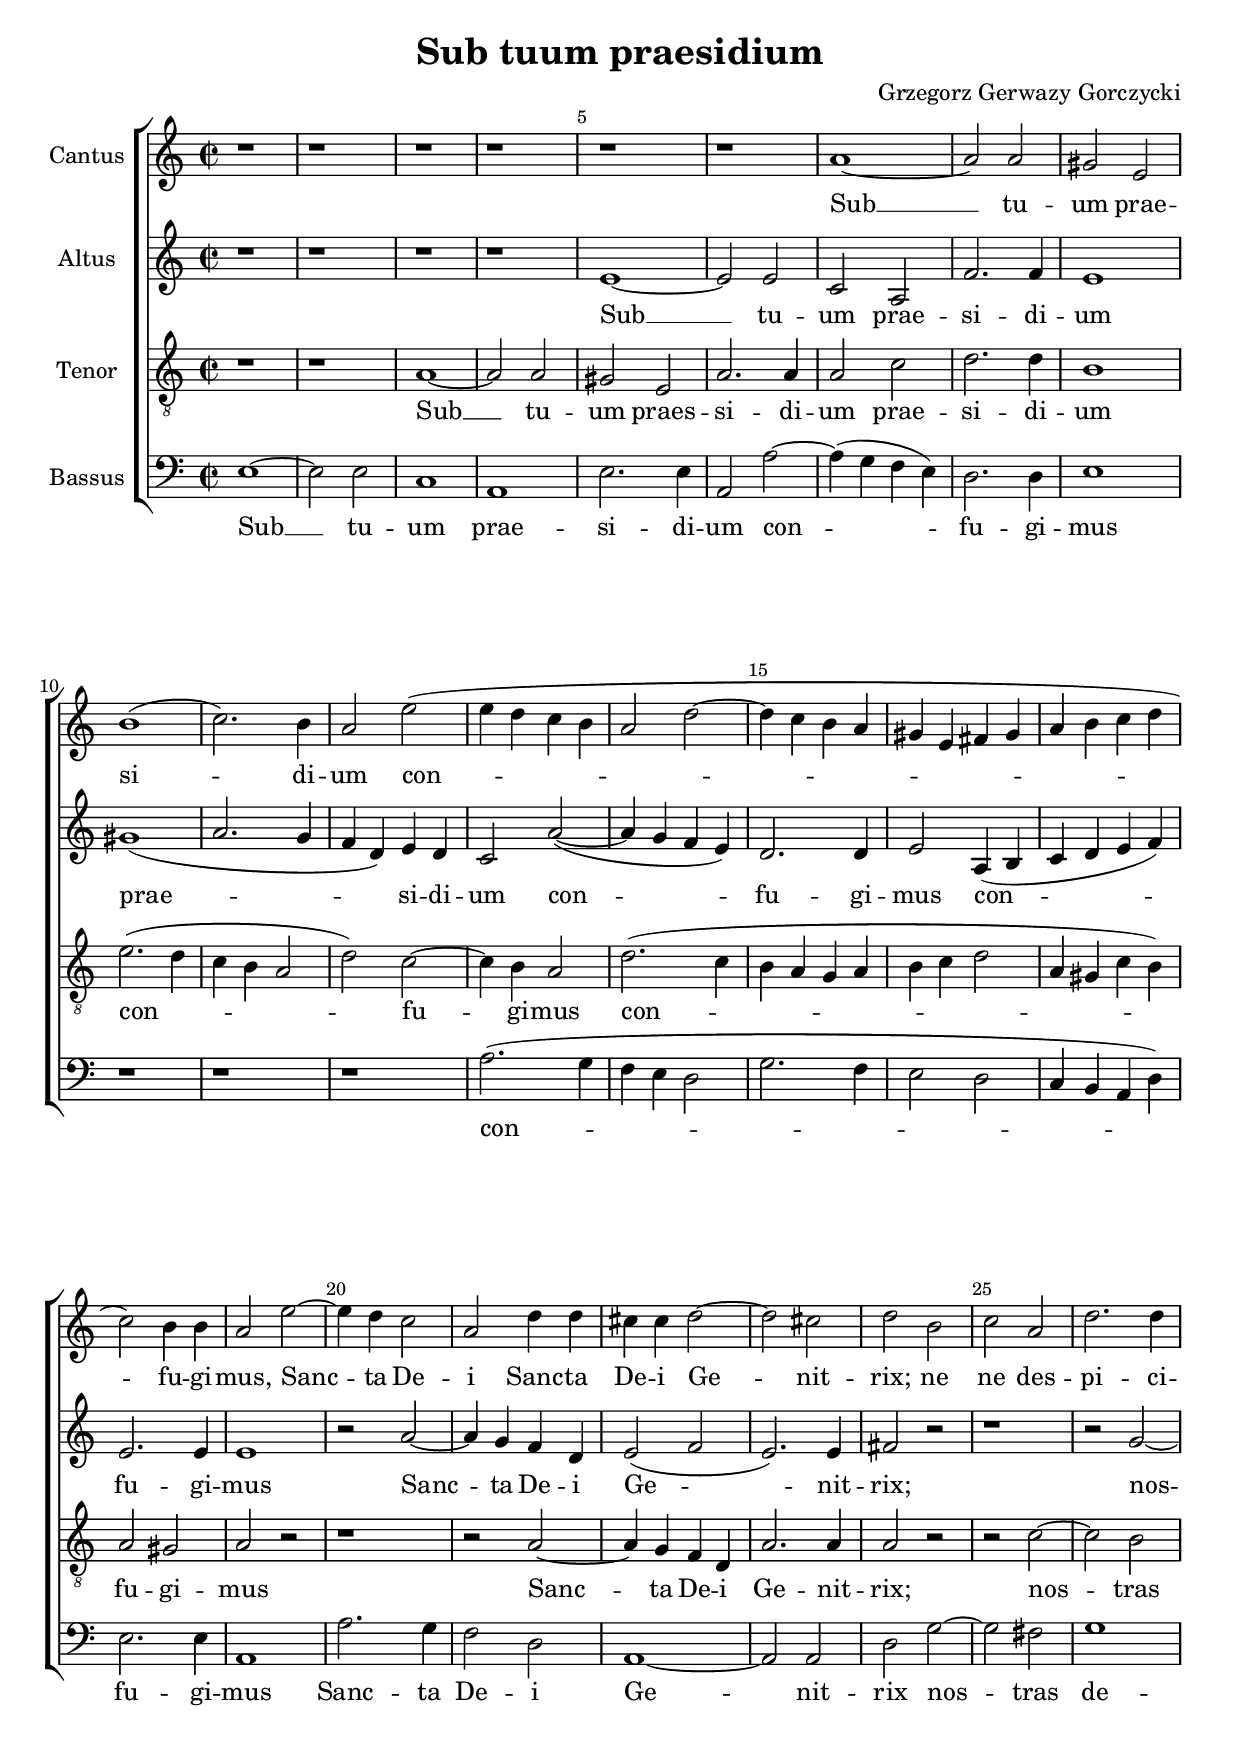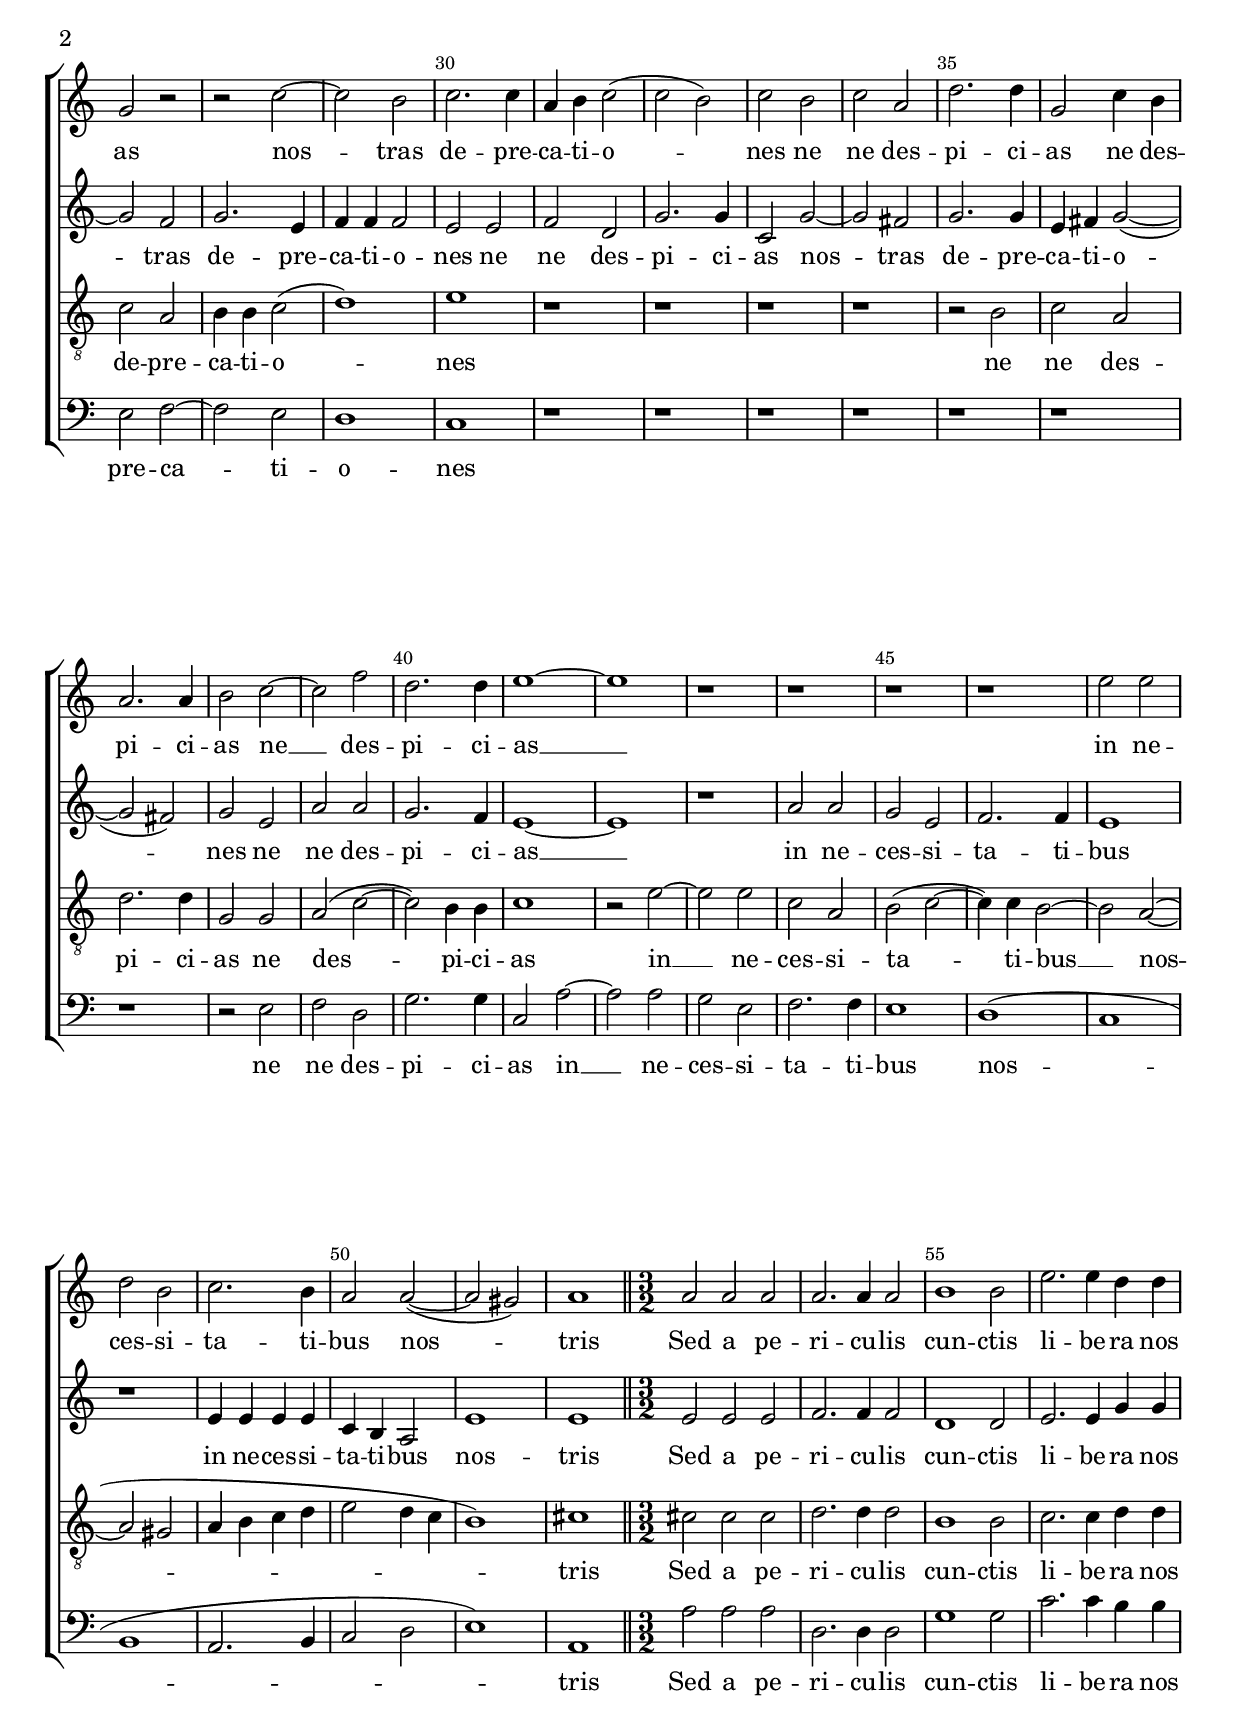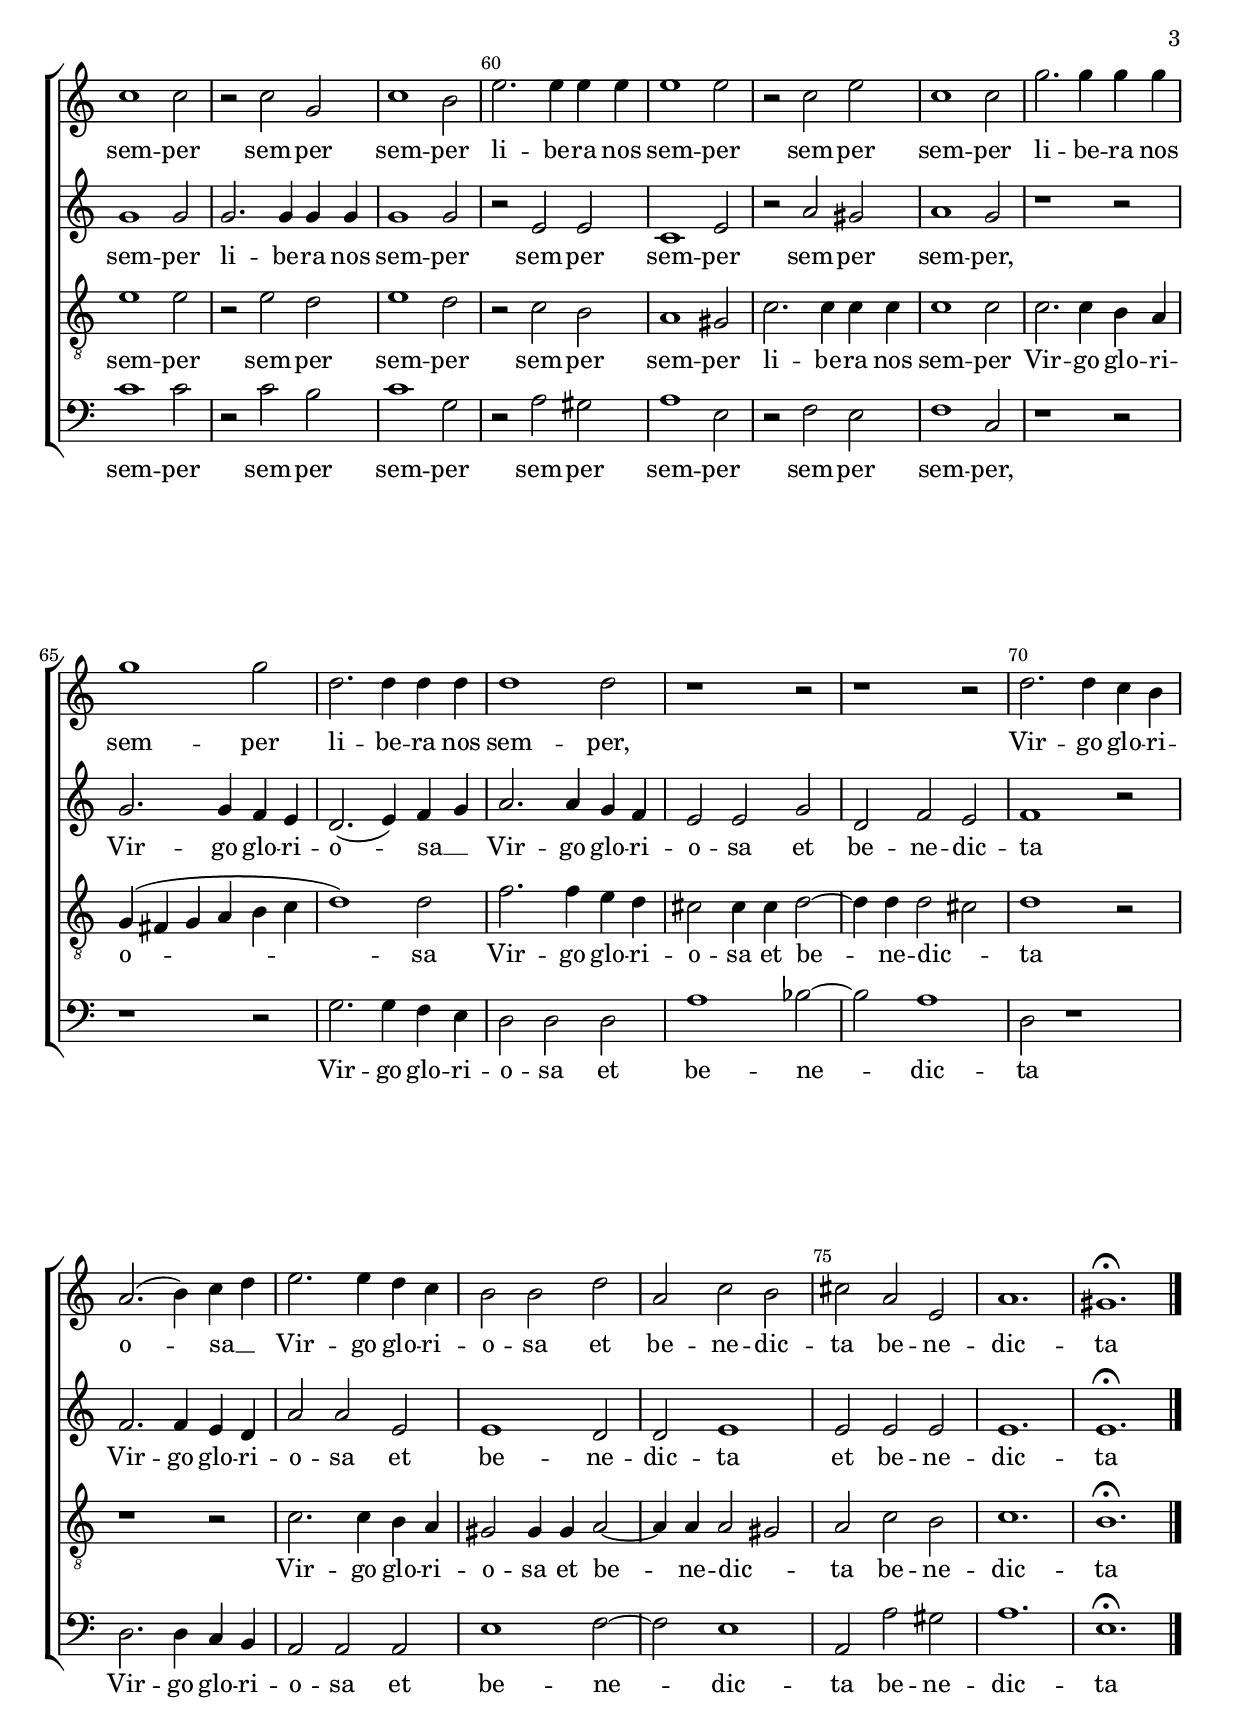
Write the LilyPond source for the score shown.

\version "2.18.2"
\header {
	title = "Sub tuum praesidium"
	composer = "Grzegorz Gerwazy Gorczycki"
}
global = {
  \key c \major
  \time 2/2
  %\dynamicUp
  \override Score.BarNumber.break-visibility = #end-of-line-invisible
  \set Score.currentBarNumber = #1
  \set Score.barNumberVisibility = #(every-nth-bar-number-visible 5)
}
sopranonotes = \relative c'' {
	r1 | r1 | r1 | r1 | r1 |
    r1 | a1 ~ | a2 a2 | gis2 e2 | b'1( |
    c2.) b4 | a2 e'2( | e4 d4 c4 b4 | a2 d2 ~ | d4 c4 b4 a4 |  
    gis4 e4 fis4 gis4 | a4 b c4 d4 | c2) b4 b4 | a2 e'2 ~ | e4 d4 c2 |
    a2 d4 d4 | cis4 cis4 d2 ~ | d2 cis2 | d2 b2 | c2 a2 |
    d2. d4 | g,2 r2 | r2 c2 ~ | c2 b2 | c2. c4 |
    a4 b4 c2(  | c2 b2) | c2 b2 | c2 a2 | d2. d4 |
    g,2 c4 b4 | a2. a4 | b2 c2 ~ | c2 f2 | d2. d4 |
    e1 ~ | e1 | r1 | r1 | r1 |
    r1 | e2 e2 | d2 b2 | c2. b4 | a2 a2( ~ |
    a2 gis2) | a1 \bar "||"
    \time 3/2
    a2 a2 a2 | a2. a4 a2 | b1 b2 |
    e2. e4 d4 d4 | c1 c2 | r2 c2 g2 | c1 b2 | e2. e4 e4 e4 | 
    e1 e2 | r2 c2 e2 | c1 c2 | g'2. g4 g4 g4 | g1 g2 | 
    d2. d4 d4 d4 | d1 d2 | r1 r2 | r1 r2 | d2. d4 c4 b4 |
    a2.( b4) c4 ~ d4 | e2. e4 d4 c4 | b2 b2 d2 | a2 c2 b2 | cis2 a2 e2 |
    a1. | gis1.\fermata \bar "|."
}
sopranowords = \lyricmode {
	Sub __ tu -- um prae -- si -- di -- um con -- % bar 12
    fu -- gi -- mus, Sanc -- ta De -- i Sanc -- ta De -- i % bar 22
    Ge -- nit -- rix; ne ne des -- pi -- ci -- as nos -- tras %bar 29
    de -- pre -- ca -- ti -- o -- nes ne ne des -- pi -- ci -- as %bar 36
    ne des -- pi -- ci -- as ne __ des -- pi -- ci -- as __ %bar 42 
    in ne -- ces -- si -- ta -- ti -- bus nos -- tris % Taktwechsel
    Sed a pe -- ri -- cu -- lis cun -- ctis li -- be -- ra nos sem -- per % b57
    sem -- per sem -- per li -- be -- ra nos sem -- per sem -- per %bar 62
    sem -- per li -- be -- ra nos sem -- per li -- be -- ra nos %bar 67
    sem -- per, Vir -- go glo -- ri -- o -- sa __ Vir -- go glo -- ri -- %b72
    o -- sa et be -- ne -- dic -- ta be -- ne -- dic -- ta

}
altonotes = \relative c' {
	r1 | r1 | r1 | r1 | e1 ~ |
	e2 e2 | c2 a2 | f'2. f4 | e1 | gis1( |
    a2. g4 | f4 d4) e4 d4 | c2 a'2( ~ | a4 g4 f4 e4) | d2. d4 |
    e2 a,4( b4 | c4 d4 e4 f4) | e2. e4 | e1 | r2 a2 ~ |
    a4 g4 f4 d4 | e2( f2 | e2.) e4 | fis2 r2 | r1 |
    r2 g2 ~ | g2 f2 | g2. e4 | f4 f4 f2 | e2 e2 | 
    f2 d2 | g2. g4 | c,2 g'2 ~ | g2 fis2 | g2. g4 |
    e4 fis4 g2( ~| g2 fis2) | g2 e2 | a2 a2 | g2. f4 | 
    e1 ~ | e1 | r1 | a2 a2 | g2 e2 |
    f2. f4 | e1 | r1 | e4 e4 e4 e4 | c4 b4 a2 |
    e'1 | e1 |
    \time 3/2
    e2 e2 e2 | f2. f4 f2 | d1 d2 |
    e2. e4 g4 g4 | g1 g2 | g2. g4 g4 g4 | g1 g2 | r2 e2 e2 |
    c1 e2 | r2 a2 gis2 | a1 g2 | r1 r2 | g2. g4 f4 e4 |
    d2.( e4) f4 ~ g4 | a2. a4 g4 f4 | e2 e2 g2 | d2 f2 e2 | f1 r2 |
    f2. f4 e4 d4 | a'2 a2 e2 | e1 d2 | d2 e1 | e2 e2 e2 |
    e1. | e1.\fermata |
}
altowords = \lyricmode {
	Sub __ tu -- um prae -- si -- di -- um prae -- % bar 7 
    si -- di -- um con -- fu -- gi -- % bar 15
    mus con -- fu -- gi -- mus Sanc -- ta De -- i Ge -- nit -- rix; %bar 24 
    nos -- tras de -- pre -- ca -- ti -- o -- nes ne %bar30
    ne des -- pi -- ci -- as nos -- tras de -- pre -- ca -- ti -- o -- %bar36
    nes ne ne des -- pi -- ci -- as __ in ne -- ces -- si -- ta -- ti -- bus %b46
    in ne -- ces -- si -- ta -- ti -- bus nos -- tris %Taktwechsel
    Sed a pe -- ri -- cu -- lis cun -- ctis li -- be -- ra nos sem -- per %b57
    li -- be -- ra nos sem -- per sem -- per sem -- per sem -- per %bar 62
    sem -- per, Vir -- go glo -- ri -- o -- sa __ Vir -- go glo -- ri -- %b67
    o -- sa et be -- ne -- dic -- ta Vir -- go glo -- ri -- o -- sa et %bar 72
    be -- ne -- dic -- ta et be -- ne -- dic -- ta

}
tenornotes = \relative c' {
  \clef "G_8"
	r1 |  r1 | a1 ~ | a2 a2 | gis2 e2 |
	a2. a4 | a2 c2 | d2. d4 | b1 | e2.( d4 |
    c4 b4 a2 | d2) c2 ~ | c4 b4 a2 | d2.( c4 | b4 a4 g4 a4 |
    b4 c4 d2 | a4 gis4 c4 b4) | a2 gis2 | a2 r2 | r1 |
    r2 a2 ~| a4 g4 f4 d4 | a'2. a4 | a2 r2 | r2 c2 ~ |
    c2 b2 | c2 a2 | b4 b4 c2( | d1) | e1 |
    r1 | r1 | r1 | r1 | r2 b2 |
    c2 a2 | d2. d4 | g,2 g2 | a2( c2 ~ | c2) b4 b4 |
    c1 | r2 e2 ~ | e2 e2 | c2 a2 | b2( c2 ~ |
    c4) c4 b2 ~ | b2 a2( ~ | a2 gis2 | a4 b4 c4 d4 | e2 d4 c4 |
    b1) | cis1 |
    \time 3/2
    cis2 cis2 cis2 | d2. d4 d2 | b1 b2 |
    c2. c4 d4 d4 | e1 e2 | r2 e2 d2 | e1 d2 | r2 c2 b2 |
    a1 gis2 | c2. c4 c4 c4 | c1 c2 | c2. c4 b4 a4 | g4( fis4 g4 a4 b4 c4 |
    d1) d2 | f2. f4 e4 d4 | cis2 cis4 cis4 d2 ~ | d4 d4 d2 ~ cis2| d1 r2 |
    r1 r2 | c2. c4 b4 a4 | gis2 gis4 gis4 a2 ~ | a4 a4 a2 ~ gis2 | a2 c2 b2 |
    c1. | b1.\fermata |
}
tenorwords = \lyricmode {
	Sub __ tu -- um praes -- si -- di -- um prae -- si -- di -- um %bar9 
    con -- fu -- gi -- mus con -- fu -- gi -- mus %bar 19
    Sanc -- ta De -- i Ge -- nit -- rix; nos -- tras de -- pre -- ca -- %bar28
    ti -- o -- nes ne ne des -- pi -- ci -- as ne des -- pi -- ci -- as %b41
    in __ ne -- ces -- si -- ta -- ti -- bus __ nos -- tris % Taktwechsel
    Sed a pe -- ri -- cu -- lis cun -- ctis li -- be -- ra nos sem -- per %b57
    sem -- per sem -- per sem -- per sem -- per li -- be -- ra nos
    sem -- per Vir -- go %bar 64 
    glo -- ri -- o -- sa Vir -- go glo -- ri -- o -- sa et %bar 68
    be -- ne -- dic -- ta Vir -- go glo -- ri -- o -- sa et %bar73
    be -- ne -- dic -- ta be -- ne -- dic -- ta


}
bassnotes = \relative c {
  \clef bass
	e1 ~ | e2 e2 | c1 | a1 | e'2. e4 |
	a,2 a'2 ~ | a4( g4  f4  e4) | d2. d4 | e1 | r1 |
    r1 | r1 | a2.( g4 | f4 e4 d2 | g2. f4 |
    e2 d2 | c4 b4 a4 d4) | e2. e4 | a,1 | a'2. g4 |
    f2 d2 | a1 ~ | a2 a2 | d2 g2 ~ | g2 fis2 |
    g1 | e2 f2 ~ | f2 e2 | d1 | c1 |
    r1 | r1 | r1 | r1 | r1 |
    r1 | r1 | r2 e2 | f2 d2 | g2. g4 | 
    c,2 a'2 ~ | a2 a2 | g2 e2 | f2. f4 | e1 |
    d1( | c1 | b1 | a2. b4 | c2 d2 |
    e1) | a,1 | 
    \time 3/2
    a'2 a2 a2 | d,2. d4 d2 | g1 g2 |
    c2. c4 b4 b4 | c1 c2 | r2 c2 b2 | c1 g2 | r2 a2 gis2 |
    a1 e2 | r2 f2 e2 | f1 c2 | r1 r2 | r1 r2 |
    g'2. g4 f4 e4 | d2 d2 d2 | a'1 bes2 ~ | bes2 a1 | d,2 r1 | 
    d2. d4 c4 b4 | a2 a2 a2 | e'1 f2 ~ | f2 e1 | a,2 a'2 gis2 |
    a1. | e1.\fermata |
}
basswords = \lyricmode {
	Sub __ tu -- um prae -- si -- di -- um con -- fu -- gi -- mus %bar 9 
    con -- fu -- gi -- mus Sanc -- ta De -- i Ge -- nit -- rix %bar24
    nos -- tras de -- pre -- ca -- ti -- o -- nes %bar30
    ne ne des -- pi -- ci -- as in __ ne -- ces -- si -- ta -- ti -- bus %bar45  
    nos -- tris % Taktwechsel
    Sed a pe -- ri -- cu -- lis cun -- ctis li -- be -- ra nos sem -- per %b57 
    sem -- per sem -- per sem -- per sem -- per sem -- per sem -- per, %bar 62
    Vir -- go glo -- ri -- o -- sa et be -- ne -- dic -- ta % bar 70
    Vir -- go glo -- ri -- o -- sa et be -- ne -- dic -- ta be -- ne -- dic -- ta
}

\score {
  \new ChoirStaff <<
    \new Staff <<
	 \set Staff.instrumentName = #"Cantus"
      \new Voice = "soprano" <<
        \global
        \sopranonotes
      >>
      \lyricsto "soprano" \new Lyrics \sopranowords
    >>
    \new Staff <<
	 \set Staff.instrumentName = #"Altus"
      \new Voice = "alto" <<
        \global
        \altonotes
      >>
      \lyricsto "alto" \new Lyrics \altowords
    >>
    \new Staff <<
	 \set Staff.instrumentName = #"Tenor"
      \new Voice = "tenor" <<
        \global
        \tenornotes
      >>
      \lyricsto "tenor" \new Lyrics \tenorwords
    >>
    \new Staff <<
	 \set Staff.instrumentName = #"Bassus"
      \new Voice = "bass" <<
        \global
        \bassnotes
      >>
      \lyricsto "bass" \new Lyrics \basswords
    >>
  >>
}
